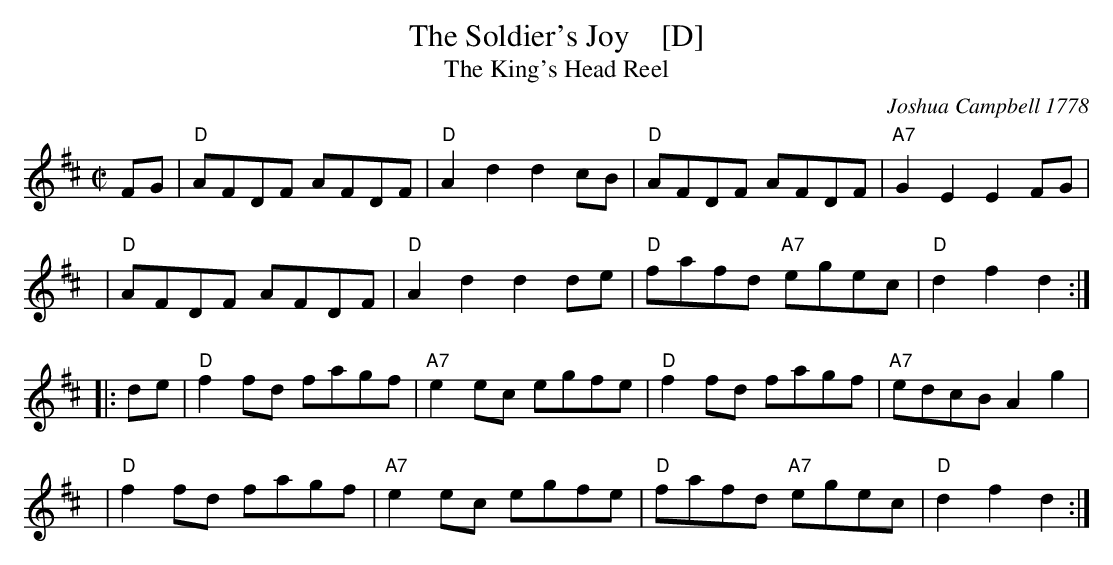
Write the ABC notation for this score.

X:1
T: The Soldier's Joy    [D]
T: The King's Head Reel
O: Joshua Campbell 1778
M: C|
L: 1/8
K: D
   FG | "D"AFDF AFDF | "D"A2d2 d2cB | "D"AFDF AFDF | "A7"G2E2 E2FG |
y4    | "D"AFDF AFDF | "D"A2d2 d2de | "D"fafd "A7"egec | "D"d2f2 d2 :|
|: de | "D"f2fd fagf | "A7"e2ec egfe | "D"f2fd fagf | "A7"edcB A2g2 |
y4    | "D"f2fd fagf | "A7"e2ec egfe | "D"fafd "A7"egec | "D"d2f2 d2 :|
